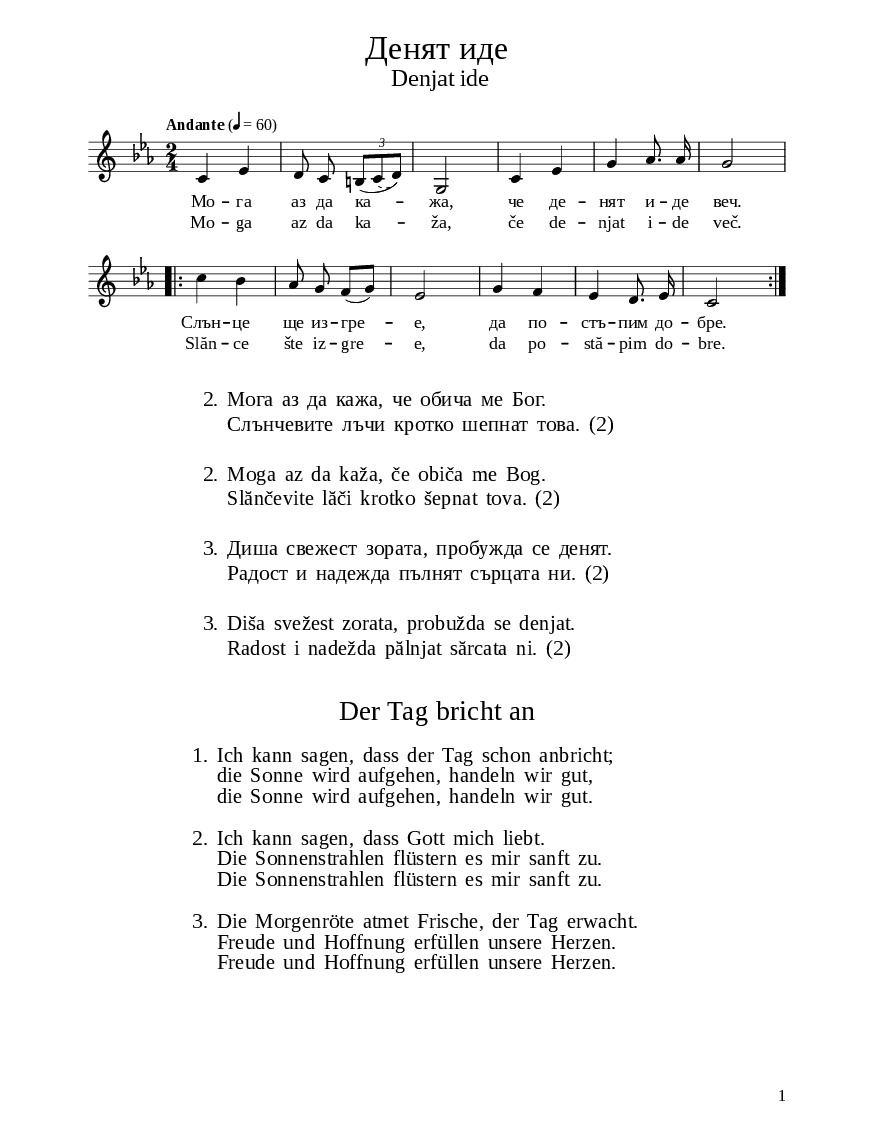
\version "2.24.1"

% include paper part and global functions
\include "include/globals.ily"

\bookpart {
  \label #'ref118_1
  \tocItem \markup "Денят иде – Denjat ide "
  \include "include/bookpart-paper.ily"
  \score {
    \include "include/score-layout.ily"

    \new Voice \absolute {
      \clef treble
      \key c \minor
      \time 2/4
      \tempoFunc "Andante" 4 "60"
      \autoBeamOff

      c'4 es'4 | d'8  c'8  \tuplet 3/2 { b8\=1([ \slurDashed c'8\=2(d'8\=2)\=1)] } \slurSolid | g2 | c'4 es'4 | g'4 as'8. as'16 | g'2 | \break

      \repeat volta 2 {   c''4 bes' | as'8 g'8 f' [(g') ] | es'2 | g'4 f' | es'4 d'8. es'16| c'2} \break
    }

    \addlyrics {
      Мо -- га аз да ка -- жа, че де -- нят и -- де веч.

      Слън -- це ще из -- гре -- е, да по -- стъ -- пим до -- бре.
    }

     \addlyrics {
      Mo -- ga az da ka -- ža, če de -- njat i -- de več.

      Slăn -- ce šte iz -- gre -- e, da po -- stă -- pim do -- bre.
    }

    \header {
      title = \titleFunc "Денят иде" " Denjat ide"
    }

    \midi{}

  } % score


  \markup \fontsize #bgCoupletFontSize {
    \hspace #11
    \override #`(baseline-skip . ,bgCoupletBaselineSkip)
    \column {

      \line {  2. Мога аз да кажа, че обича ме Бог.}

      \line {   "   " Слънчевите лъчи кротко шепнат това. (2)}
      \line { " "}

     \line {  2. Moga az da kaža, če običa me Bog.}

      \line {   "   " Slănčevite lăči krotko šepnat tova. (2)}
      \line { " "}

      \line {   3.  Диша свежест зората, пробужда се денят.}

      \line {   "   " Радост и надежда пълнят сърцата ни. (2) }
      \line {   "   "}


       \line {   3.  Diša svežest zorata, probužda se denjat.}

      \line {   "   " Radost i nadežda pălnjat sărcata ni. (2) }

    }
  } % markup

  \markup \empty-two

  %\pageBreak

  % include foreign translation(s) of the song
  \version "2.24.1"

\markup \fill-line { \fontsize #deTitleFontSize "Der Tag bricht an" }
\markup \null
\markup \null
\markup \fontsize #deCoupletFontSize {
  \hspace #10
  \override #`(baseline-skip . ,deCoupletBaselineSkip)

  \column {

 \line { 1.	Ich kann sagen, dass der Tag schon anbricht;}
 \line { "   "die Sonne wird aufgehen, handeln wir gut,}
 \line { "   "die Sonne wird aufgehen, handeln wir gut.}
 \line { "  "}

 \line { 2.	Ich kann sagen, dass Gott mich liebt.}

 \line { "   "Die Sonnenstrahlen flüstern es mir sanft zu.  }
 \line { "   "Die Sonnenstrahlen flüstern es mir sanft zu. }
 \line { "  "}

 \line { 3.	Die Morgenröte atmet Frische, der Tag erwacht. }
 \line { "   "Freude und Hoffnung erfüllen unsere Herzen. }
 \line { "   "Freude und Hoffnung erfüllen unsere Herzen.}

  }
}


} % bookpart

